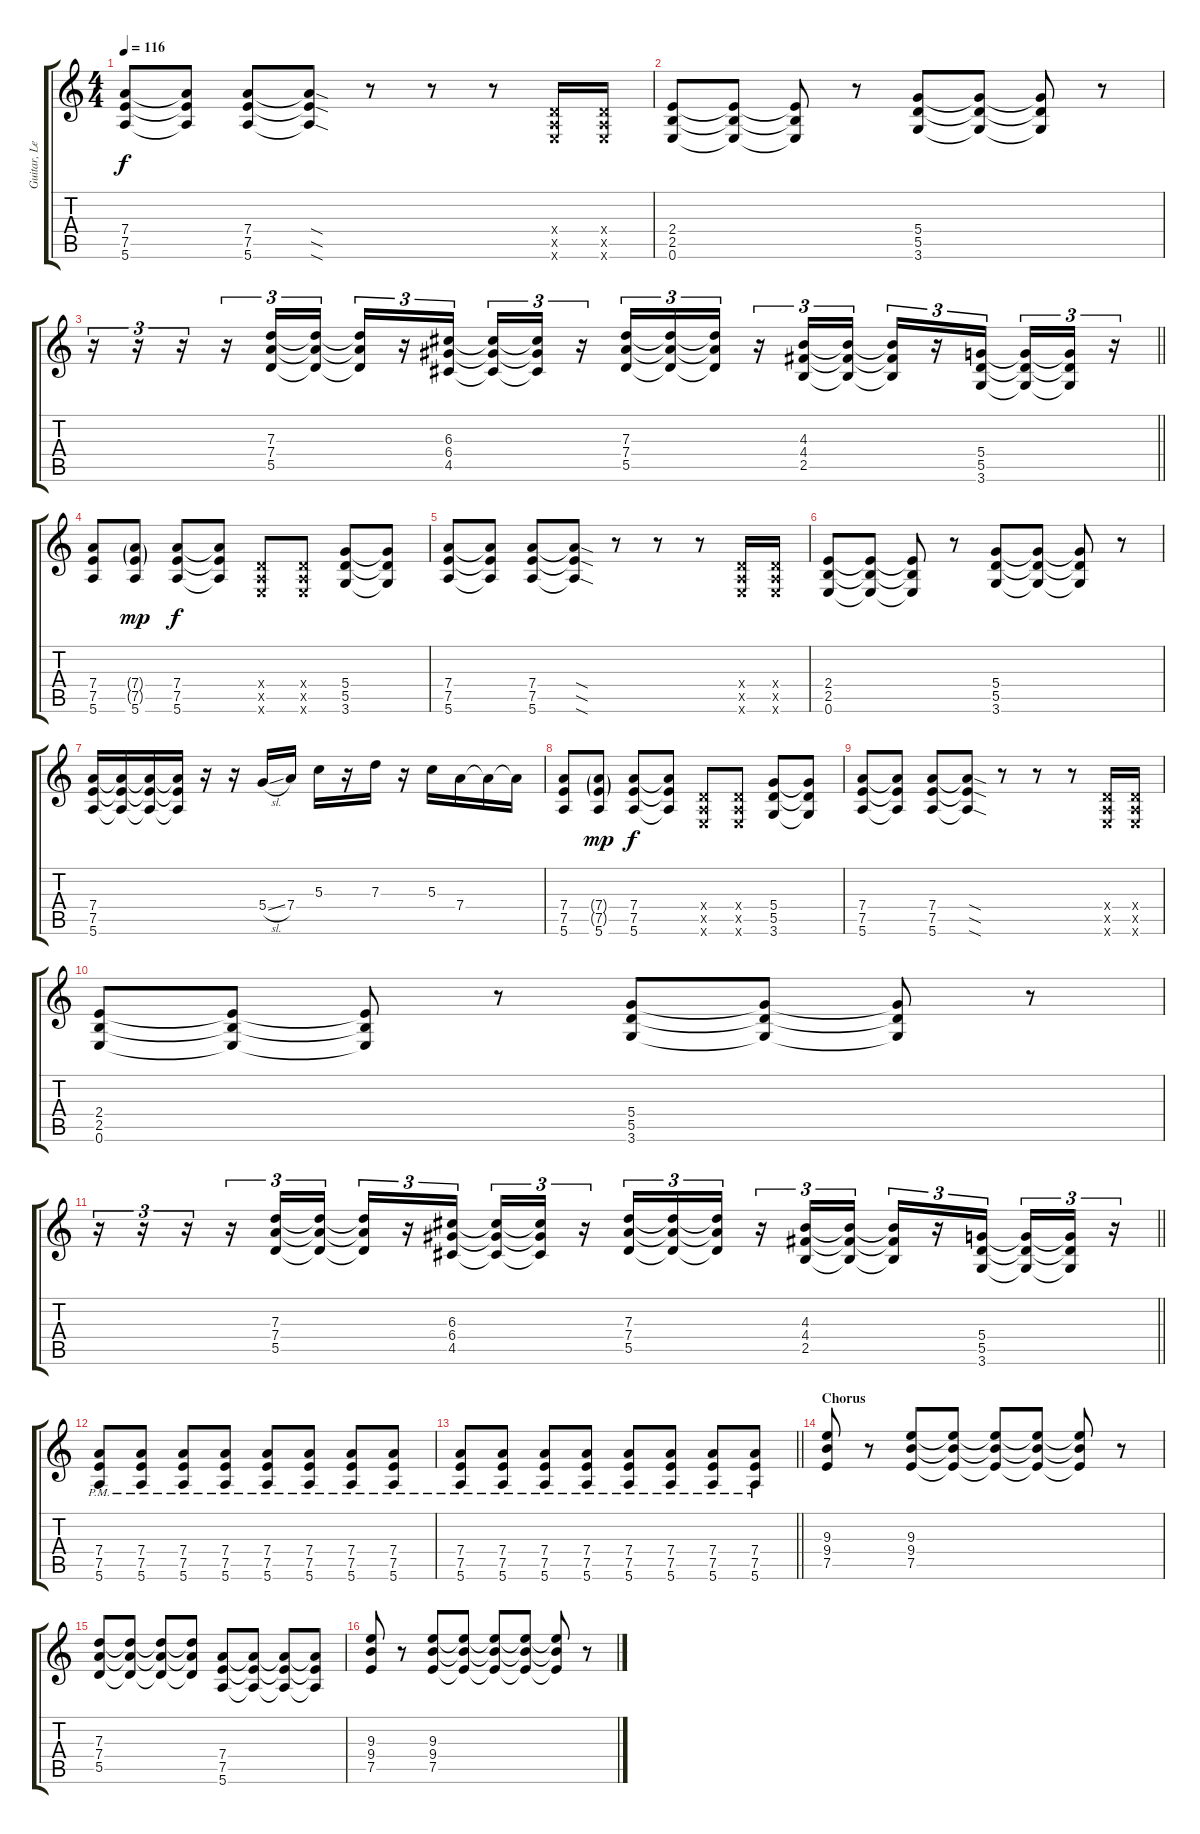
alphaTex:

\track ("Guitar, Lead" "Guitar, Le") {instrument overdrivenguitar}
\staff {score tabs}
\tuning (E4 B3 G3 D3 A2 E2) {hide}
\ts (4 4)
\tempo 116
\clef g2
\ks c
(7.4 7.5 5.6).8{dy f} (7.4{t} 7.5{t} 5.6{t}).8 (7.4 7.5 5.6).8 (7.4{sod t} 7.5{sod t} 5.6{sod t}).8 r.8 r.8 r.8 (0.4{x} 0.5{x} 0.6{x}).16 (0.4{x} 0.5{x} 0.6{x}).16 |
(2.4 2.5 0.6).8 (2.4{t} 2.5{t} 0.6{t}).8 (2.4{t} 2.5{t} 0.6{t}).8 r.8 (5.4 5.5 3.6).8 (5.4{t} 5.5{t} 3.6{t}).8 (5.4{t} 5.5{t} 3.6{t}).8 r.8 |
\barLineRight lightlight
r.16{tu (3 2)} r.16{tu (3 2)} r.16{tu (3 2)} r.16{tu (3 2)} (7.3 7.4 5.5).16{tu (3 2)} (7.3{t} 7.4{t} 5.5{t}).16{tu (3 2)} (7.3{t} 7.4{t} 5.5{t}).16{tu (3 2)} r.16{tu (3 2)} (6.3 6.4 4.5).16{tu (3 2) beam splitsecondary} (6.3{t} 6.4{t} 4.5{t}).16{tu (3 2)} (6.3{t} 6.4{t} 4.5{t}).16{tu (3 2)} r.16{tu (3 2)} (7.3 7.4 5.5).16{tu (3 2)} (7.3{t} 7.4{t} 5.5{t}).16{tu (3 2)} (7.3{t} 7.4{t} 5.5{t}).16{tu (3 2)} r.16{tu (3 2)} (4.3 4.4 2.5).16{tu (3 2)} (4.3{t} 4.4{t} 2.5{t}).16{tu (3 2)} (4.3{t} 4.4{t} 2.5{t}).16{tu (3 2)} r.16{tu (3 2)} (5.4 5.5 3.6).16{tu (3 2) beam splitsecondary} (5.4{t} 5.5{t} 3.6{t}).16{tu (3 2)} (5.4{t} 5.5{t} 3.6{t}).16{tu (3 2)} r.16{tu (3 2)} |
(7.4 7.5 5.6).8 (7.4{g} 7.5{g} 5.6).8{dy mp} (7.4 7.5 5.6).8{dy f} (7.4{t} 7.5{t} 5.6{t}).8 (0.4{x} 0.5{x} 0.6{x}).8 (0.4{x} 0.5{x} 0.6{x}).8 (5.4 5.5 3.6).8 (5.4{t} 5.5{t} 3.6{t}).8 |
(7.4 7.5 5.6).8 (7.4{t} 7.5{t} 5.6{t}).8 (7.4 7.5 5.6).8 (7.4{sod t} 7.5{sod t} 5.6{sod t}).8 r.8 r.8 r.8 (0.4{x} 0.5{x} 0.6{x}).16 (0.4{x} 0.5{x} 0.6{x}).16 |
(2.4 2.5 0.6).8 (2.4{t} 2.5{t} 0.6{t}).8 (2.4{t} 2.5{t} 0.6{t}).8 r.8 (5.4 5.5 3.6).8 (5.4{t} 5.5{t} 3.6{t}).8 (5.4{t} 5.5{t} 3.6{t}).8 r.8 |
(7.4 7.5 5.6).16 (7.4{t} 7.5{t} 5.6{t}).16 (7.4{t} 7.5{t} 5.6{t}).16 (7.4{t} 7.5{t} 5.6{t}).16 r.16 r.16 5.4{sl}.16 7.4.16 5.3.16 r.16 7.3.16 r.16 5.3.16 7.4.16 7.4{t}.16 7.4{t}.16 |
(7.4 7.5 5.6).8 (7.4{g} 7.5{g} 5.6).8{dy mp} (7.4 7.5 5.6).8{dy f} (7.4{t} 7.5{t} 5.6{t}).8 (0.4{x} 0.5{x} 0.6{x}).8 (0.4{x} 0.5{x} 0.6{x}).8 (5.4 5.5 3.6).8 (5.4{t} 5.5{t} 3.6{t}).8 |
(7.4 7.5 5.6).8 (7.4{t} 7.5{t} 5.6{t}).8 (7.4 7.5 5.6).8 (7.4{sod t} 7.5{sod t} 5.6{sod t}).8 r.8 r.8 r.8 (0.4{x} 0.5{x} 0.6{x}).16 (0.4{x} 0.5{x} 0.6{x}).16 |
(2.4 2.5 0.6).8 (2.4{t} 2.5{t} 0.6{t}).8 (2.4{t} 2.5{t} 0.6{t}).8 r.8 (5.4 5.5 3.6).8 (5.4{t} 5.5{t} 3.6{t}).8 (5.4{t} 5.5{t} 3.6{t}).8 r.8 |
\barLineRight lightlight
r.16{tu (3 2)} r.16{tu (3 2)} r.16{tu (3 2)} r.16{tu (3 2)} (7.3 7.4 5.5).16{tu (3 2)} (7.3{t} 7.4{t} 5.5{t}).16{tu (3 2)} (7.3{t} 7.4{t} 5.5{t}).16{tu (3 2)} r.16{tu (3 2)} (6.3 6.4 4.5).16{tu (3 2) beam splitsecondary} (6.3{t} 6.4{t} 4.5{t}).16{tu (3 2)} (6.3{t} 6.4{t} 4.5{t}).16{tu (3 2)} r.16{tu (3 2)} (7.3 7.4 5.5).16{tu (3 2)} (7.3{t} 7.4{t} 5.5{t}).16{tu (3 2)} (7.3{t} 7.4{t} 5.5{t}).16{tu (3 2)} r.16{tu (3 2)} (4.3 4.4 2.5).16{tu (3 2)} (4.3{t} 4.4{t} 2.5{t}).16{tu (3 2)} (4.3{t} 4.4{t} 2.5{t}).16{tu (3 2)} r.16{tu (3 2)} (5.4 5.5 3.6).16{tu (3 2) beam splitsecondary} (5.4{t} 5.5{t} 3.6{t}).16{tu (3 2)} (5.4{t} 5.5{t} 3.6{t}).16{tu (3 2)} r.16{tu (3 2)} |
(7.4{pm} 7.5{pm} 5.6{pm}).8 (7.4{pm} 7.5{pm} 5.6{pm}).8 (7.4{pm} 7.5{pm} 5.6{pm}).8 (7.4{pm} 7.5{pm} 5.6{pm}).8 (7.4{pm} 7.5{pm} 5.6{pm}).8 (7.4{pm} 7.5{pm} 5.6{pm}).8 (7.4{pm} 7.5{pm} 5.6{pm}).8 (7.4{pm} 7.5{pm} 5.6{pm}).8 |
\barLineRight lightlight
(7.4{pm} 7.5{pm} 5.6{pm}).8 (7.4{pm} 7.5{pm} 5.6{pm}).8 (7.4{pm} 7.5{pm} 5.6{pm}).8 (7.4{pm} 7.5{pm} 5.6{pm}).8 (7.4{pm} 7.5{pm} 5.6{pm}).8 (7.4{pm} 7.5{pm} 5.6{pm}).8 (7.4{pm} 7.5{pm} 5.6{pm}).8 (7.4{pm} 7.5{pm} 5.6{pm}).8 |
\section ("" "Chorus")
(9.3 9.4 7.5).8 r.8 (9.3 9.4 7.5).8 (9.3{t} 9.4{t} 7.5{t}).8 (9.3{t} 9.4{t} 7.5{t}).8 (9.3{t} 9.4{t} 7.5{t}).8 (9.3{t} 9.4{t} 7.5{t}).8 r.8 |
(7.3 7.4 5.5).8 (7.3{t} 7.4{t} 5.5{t}).8 (7.3{t} 7.4{t} 5.5{t}).8 (7.3{t} 7.4{t} 5.5{t}).8 (7.4 7.5 5.6).8 (7.4{t} 7.5{t} 5.6{t}).8 (7.4{t} 7.5{t} 5.6{t}).8 (7.4{t} 7.5{t} 5.6{t}).8 |
(9.3 9.4 7.5).8 r.8 (9.3 9.4 7.5).8 (9.3{t} 9.4{t} 7.5{t}).8 (9.3{t} 9.4{t} 7.5{t}).8 (9.3{t} 9.4{t} 7.5{t}).8 (9.3{t} 9.4{t} 7.5{t}).8 r.8
